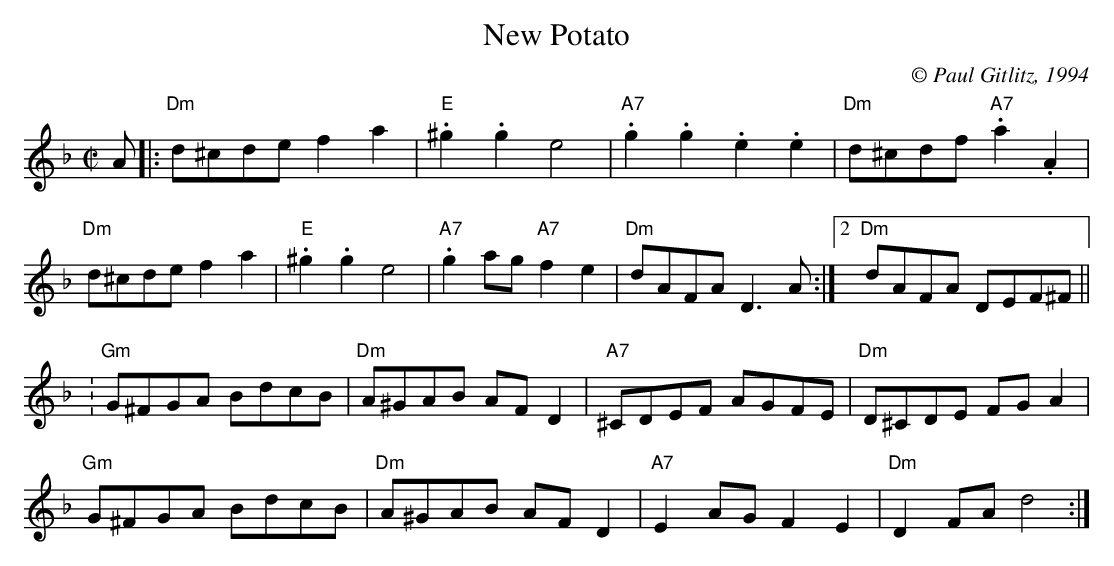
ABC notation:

X:1
T:New Potato
M:C|
L:1/8
C:© Paul Gitlitz, 1994
K:Dm
A|:"Dm"d^cde f2a2|"E".^g2.g2e4|"A7".g2.g2.e2.e2|
"Dm"d^cdf "A7".a2.A2|!
"Dm"d^cde f2a2|"E".^g2.g2e4|"A7".g2ag "A7"f2e2|
1"Dm"dAFA D3A:|2"Dm"dAFA DEF^F||!
:"Gm"G^FGA BdcB|"Dm"A^GAB AFD2|"A7"^CDEF AGFE|"Dm"D^CDE FGA2|!
"Gm"G^FGA BdcB|"Dm"A^GAB AFD2|"A7"E2AGF2E2|"Dm"D2FAd4:|]
